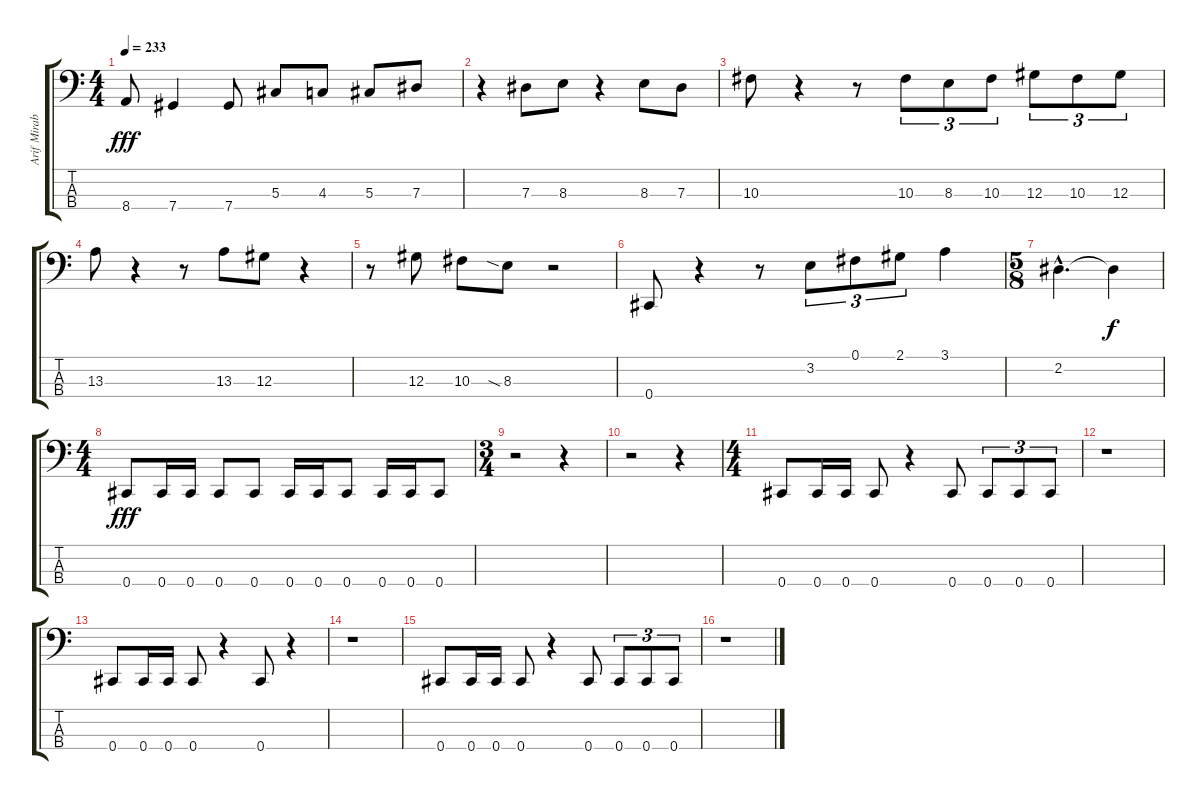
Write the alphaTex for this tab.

\track ("Arif Mirabdolbaghi" "Arif Mirab") {instrument electricbassfinger}
\staff {score tabs}
\tuning (Gb2 Db2 Ab1 Db1) {hide}
\ts (4 4)
\tempo 233
\clef f4
\ks c
8.4.8{dy fff} 7.4.4 7.4.8 5.3.8 4.3.8 5.3.8 7.3.8 |
r.4 7.3.8 8.3.8 r.4 8.3.8 7.3.8 |
10.3.8 r.4 r.8 10.3.8{tu (3 2)} 8.3.8{tu (3 2)} 10.3.8{tu (3 2)} 12.3.8{tu (3 2)} 10.3.8{tu (3 2)} 12.3.8{tu (3 2)} |
13.3.8 r.4 r.8 13.3.8 12.3.8 r.4 |
r.8 12.3.8 10.3.8 8.3{sia}.8 r.2 |
0.4.8 r.4 r.8 3.2.8{tu (3 2)} 0.1.8{tu (3 2)} 2.1.8{tu (3 2)} 3.1.4 |
\ts (5 8)
2.2{hac}.4{d} 2.2{t}.4{dy f} |
\ts (4 4)
0.4.8{dy fff} 0.4.16 0.4.16 0.4.8 0.4.8 0.4.16 0.4.16 0.4.8 0.4.16 0.4.16 0.4.8 |
\ts (3 4)
r.2 r.4 |
r.2 r.4 |
\ts (4 4)
0.4.8 0.4.16 0.4.16 0.4.8 r.4 0.4.8 0.4.8{tu (3 2)} 0.4.8{tu (3 2)} 0.4.8{tu (3 2)} |
r.1 |
0.4.8 0.4.16 0.4.16 0.4.8 r.4 0.4.8 r.4 |
r.1 |
0.4.8 0.4.16 0.4.16 0.4.8 r.4 0.4.8 0.4.8{tu (3 2)} 0.4.8{tu (3 2)} 0.4.8{tu (3 2)} |
r.1
